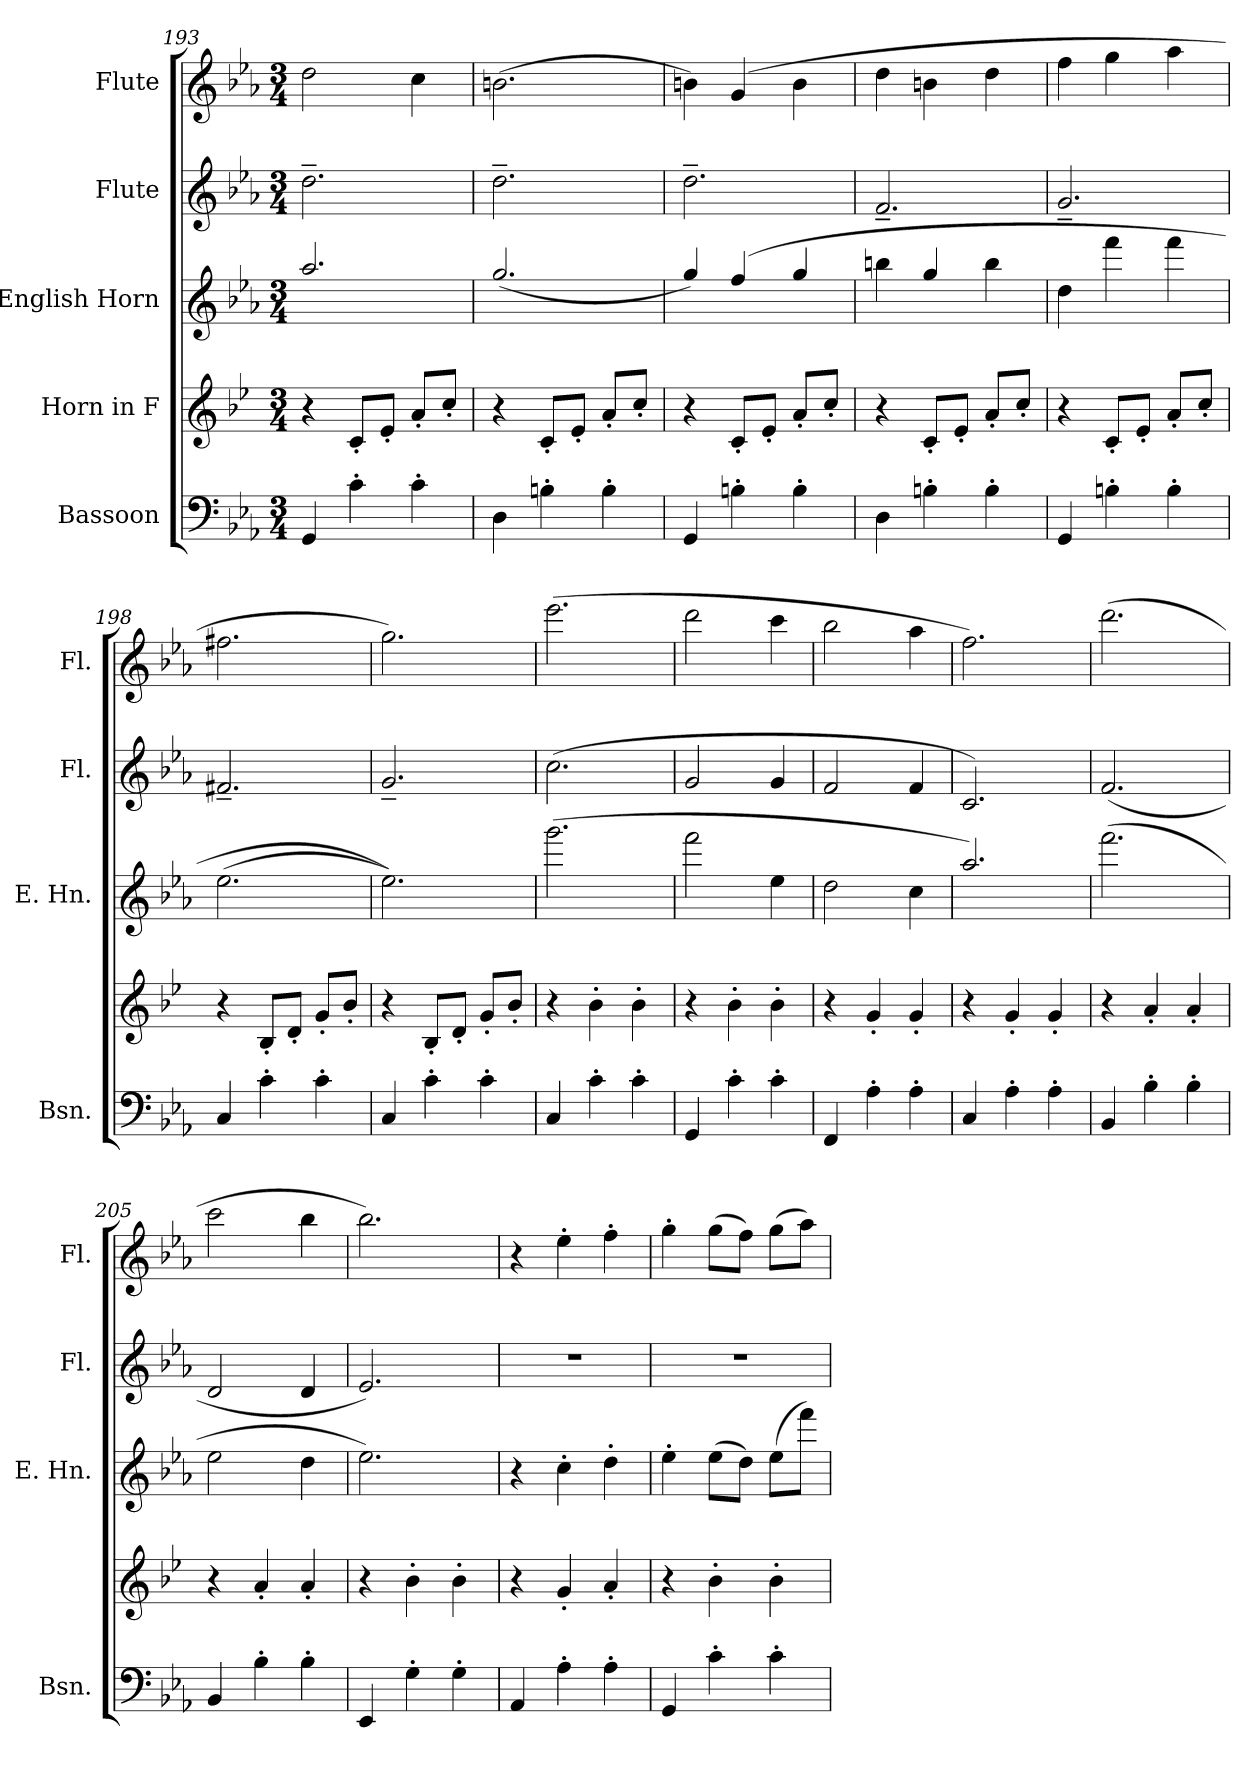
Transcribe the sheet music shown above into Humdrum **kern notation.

**kern	**kern	**kern	**kern	**kern
*part5	*part4	*part3	*part2	*part1
*staff5	*staff4	*staff3	*staff2	*staff1
*I"Bassoon	*I"Horn in F	*I"English Horn	*I"Flute	*I"Flute
*I'Bsn.	*	*I'E. Hn.	*I'Fl.	*I'Fl.
*clefF4	*clefG2	*clefG2	*clefG2	*clefG2
*	*ITrd4c7	*ITrd4c7	*	*
*k[b-e-a-]	*k[b-e-a-]	*k[b-e-a-d-]	*k[b-e-a-]	*k[b-e-a-]
*M3/4	*M3/4	*M3/4	*M3/4	*M3/4
=193	=193	=193	=193	=193
4GG/	4r	2.dd-/	2.dd~\	2dd\
4c'\	8F'/L	.	.	.
.	8A-'/J	.	.	.
4c'\	8d'/L	.	.	4cc\
.	8f'/J	.	.	.
=194	=194	=194	=194	=194
4D\	4r	(2.cc/	2.dd~\	(2.bn\
4Bn'\	8F'/L	.	.	.
.	8A-'/J	.	.	.
4B'\	8d'/L	.	.	.
.	8f'/J	.	.	.
=195	=195	=195	=195	=195
4GG/	4r	4cc/)	2.dd~\	4bn\)
4Bn'\	8F'/L	(4b-/	.	(4g/
.	8A-'/J	.	.	.
4B'\	8d'/L	4cc/	.	4b\
.	8f'/J	.	.	.
=196	=196	=196	=196	=196
4D\	4r	4een\	2.f~/	4dd\
4Bn'\	8F'/L	4cc/	.	4bn\
.	8A-'/J	.	.	.
4B'\	8d'/L	4ee\	.	4dd\
.	8f'/J	.	.	.
=197	=197	=197	=197	=197
4GG/	4r	4g\	2.g~/	4ff\
4Bn'\	8F'/L	4bb-\	.	4gg\
.	8A-'/J	.	.	.
4B'\	8d'/L	4bb-\	.	4aa-\
.	8f'/J	.	.	.
!!LO:LB:g=z
=198	=198	=198	=198	=198
4C/	4r	(2.a-\	2.f#X~/	2.ff#X\
4c'\	8E-'/L	.	.	.
.	8G'/J	.	.	.
4c'\	8c'/L	.	.	.
.	8e-'/J	.	.	.
=199	=199	=199	=199	=199
4C/	4r	2.a-\))	2.g~/	2.gg\)
4c'\	8E-'/L	.	.	.
.	8G'/J	.	.	.
4c'\	8c'/L	.	.	.
.	8e-'/J	.	.	.
=200	=200	=200	=200	=200
4C/	4r	(2.ccc\	(2.cc\	(2.eee-\
4c'\	4e-'\	.	.	.
4c'\	4e-'\	.	.	.
=201	=201	=201	=201	=201
4GG/	4r	2bb-\	2g/	2ddd\
4c'\	4e-'\	.	.	.
4c'\	4e-'\	4a-\	4g/	4ccc\
=202	=202	=202	=202	=202
4FF/	4r	2g\	2f/	2bb-\
4A-'\	4c'/	.	.	.
4A-'\	4c'/	4f\	4f/	4aa-\
=203	=203	=203	=203	=203
4C/	4r	2.dd-/)	2.c/)	2.ff\)
4A-'\	4c'/	.	.	.
4A-'\	4c'/	.	.	.
=204	=204	=204	=204	=204
4BB-/	4r	(2.bb-\	(2.f/	(2.ddd\
4B-'\	4d'/	.	.	.
4B-'\	4d'/	.	.	.
=205	=205	=205	=205	=205
4BB-/	4r	2a-\	2d/	2ccc\
4B-'\	4d'/	.	.	.
4B-'\	4d'/	4g\	4d/	4bb-\
!!LO:PB:g=z
=206	=206	=206	=206	=206
4EE-/	4r	2.a-\)	2.e-/)	2.bb-\)
4G'\	4e-'\	.	.	.
4G'\	4e-'\	.	.	.
=207	=207	=207	=207	=207
4AA-/	4r	4r	2.r	4r
4A-'\	4c'/	4f'\	.	4ee-'\
4A-'\	4d'/	4g'\	.	4ff'\
=208	=208	=208	=208	=208
4GG/	4r	4a-'\	2.r	4gg'\
4c'\	4e-'\	(8a-\L	.	(8gg\L
.	.	8g\J)	.	8ff\J)
4c'\	4e-'\	(8a-\L	.	(8gg\L
.	.	8bb-\J)	.	8aa-\J)
=	=	=	=	=
*-	*-	*-	*-	*-
